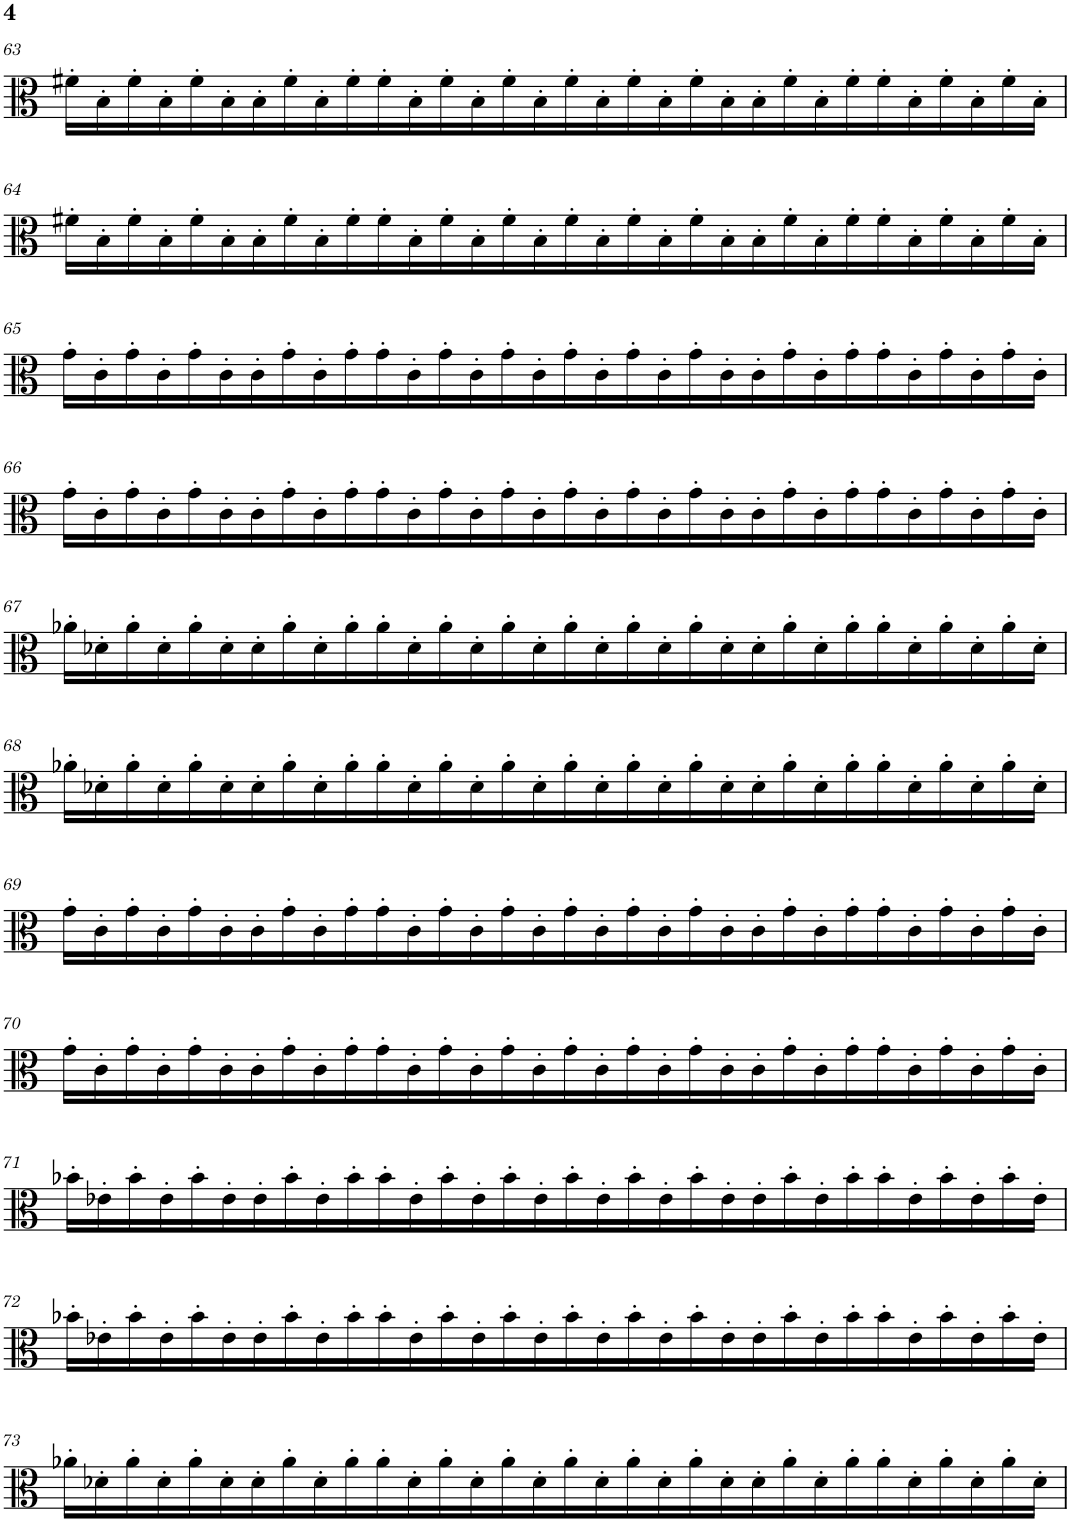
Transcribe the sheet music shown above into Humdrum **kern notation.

**kern
*part1
*staff1
*I"Viola
*I'Vla.
!!LO:PB:g=z
*clefC3
*k[]
*M8/4
=63
16f#X'\LL
16B'\
16f#'\
16B'\
16f#'\
16B'\
16B'\
16f#'\
16B'\
16f#'\
16f#'\
16B'\
16f#'\
16B'\
16f#'\
16B'\
16f#'\
16B'\
16f#'\
16B'\
16f#'\
16B'\
16B'\
16f#'\
16B'\
16f#'\
16f#'\
16B'\
16f#'\
16B'\
16f#'\
16B'\JJ
!!LO:LB:g=z
=64
16f#X'\LL
16B'\
16f#'\
16B'\
16f#'\
16B'\
16B'\
16f#'\
16B'\
16f#'\
16f#'\
16B'\
16f#'\
16B'\
16f#'\
16B'\
16f#'\
16B'\
16f#'\
16B'\
16f#'\
16B'\
16B'\
16f#'\
16B'\
16f#'\
16f#'\
16B'\
16f#'\
16B'\
16f#'\
16B'\JJ
!!LO:LB:g=z
=65
16g'\LL
16c'\
16g'\
16c'\
16g'\
16c'\
16c'\
16g'\
16c'\
16g'\
16g'\
16c'\
16g'\
16c'\
16g'\
16c'\
16g'\
16c'\
16g'\
16c'\
16g'\
16c'\
16c'\
16g'\
16c'\
16g'\
16g'\
16c'\
16g'\
16c'\
16g'\
16c'\JJ
!!LO:LB:g=z
=66
16g'\LL
16c'\
16g'\
16c'\
16g'\
16c'\
16c'\
16g'\
16c'\
16g'\
16g'\
16c'\
16g'\
16c'\
16g'\
16c'\
16g'\
16c'\
16g'\
16c'\
16g'\
16c'\
16c'\
16g'\
16c'\
16g'\
16g'\
16c'\
16g'\
16c'\
16g'\
16c'\JJ
!!LO:LB:g=z
=67
16a-X'\LL
16d-X'\
16a-'\
16d-'\
16a-'\
16d-'\
16d-'\
16a-'\
16d-'\
16a-'\
16a-'\
16d-'\
16a-'\
16d-'\
16a-'\
16d-'\
16a-'\
16d-'\
16a-'\
16d-'\
16a-'\
16d-'\
16d-'\
16a-'\
16d-'\
16a-'\
16a-'\
16d-'\
16a-'\
16d-'\
16a-'\
16d-'\JJ
!!LO:LB:g=z
=68
16a-X'\LL
16d-X'\
16a-'\
16d-'\
16a-'\
16d-'\
16d-'\
16a-'\
16d-'\
16a-'\
16a-'\
16d-'\
16a-'\
16d-'\
16a-'\
16d-'\
16a-'\
16d-'\
16a-'\
16d-'\
16a-'\
16d-'\
16d-'\
16a-'\
16d-'\
16a-'\
16a-'\
16d-'\
16a-'\
16d-'\
16a-'\
16d-'\JJ
!!LO:LB:g=z
=69
16g'\LL
16c'\
16g'\
16c'\
16g'\
16c'\
16c'\
16g'\
16c'\
16g'\
16g'\
16c'\
16g'\
16c'\
16g'\
16c'\
16g'\
16c'\
16g'\
16c'\
16g'\
16c'\
16c'\
16g'\
16c'\
16g'\
16g'\
16c'\
16g'\
16c'\
16g'\
16c'\JJ
!!LO:LB:g=z
=70
16g'\LL
16c'\
16g'\
16c'\
16g'\
16c'\
16c'\
16g'\
16c'\
16g'\
16g'\
16c'\
16g'\
16c'\
16g'\
16c'\
16g'\
16c'\
16g'\
16c'\
16g'\
16c'\
16c'\
16g'\
16c'\
16g'\
16g'\
16c'\
16g'\
16c'\
16g'\
16c'\JJ
!!LO:LB:g=z
=71
16b-X'\LL
16e-X'\
16b-'\
16e-'\
16b-'\
16e-'\
16e-'\
16b-'\
16e-'\
16b-'\
16b-'\
16e-'\
16b-'\
16e-'\
16b-'\
16e-'\
16b-'\
16e-'\
16b-'\
16e-'\
16b-'\
16e-'\
16e-'\
16b-'\
16e-'\
16b-'\
16b-'\
16e-'\
16b-'\
16e-'\
16b-'\
16e-'\JJ
!!LO:LB:g=z
=72
16b-X'\LL
16e-X'\
16b-'\
16e-'\
16b-'\
16e-'\
16e-'\
16b-'\
16e-'\
16b-'\
16b-'\
16e-'\
16b-'\
16e-'\
16b-'\
16e-'\
16b-'\
16e-'\
16b-'\
16e-'\
16b-'\
16e-'\
16e-'\
16b-'\
16e-'\
16b-'\
16b-'\
16e-'\
16b-'\
16e-'\
16b-'\
16e-'\JJ
!!LO:LB:g=z
=73
16a-X'\LL
16d-X'\
16a-'\
16d-'\
16a-'\
16d-'\
16d-'\
16a-'\
16d-'\
16a-'\
16a-'\
16d-'\
16a-'\
16d-'\
16a-'\
16d-'\
16a-'\
16d-'\
16a-'\
16d-'\
16a-'\
16d-'\
16d-'\
16a-'\
16d-'\
16a-'\
16a-'\
16d-'\
16a-'\
16d-'\
16a-'\
16d-'\JJ
=
*-
